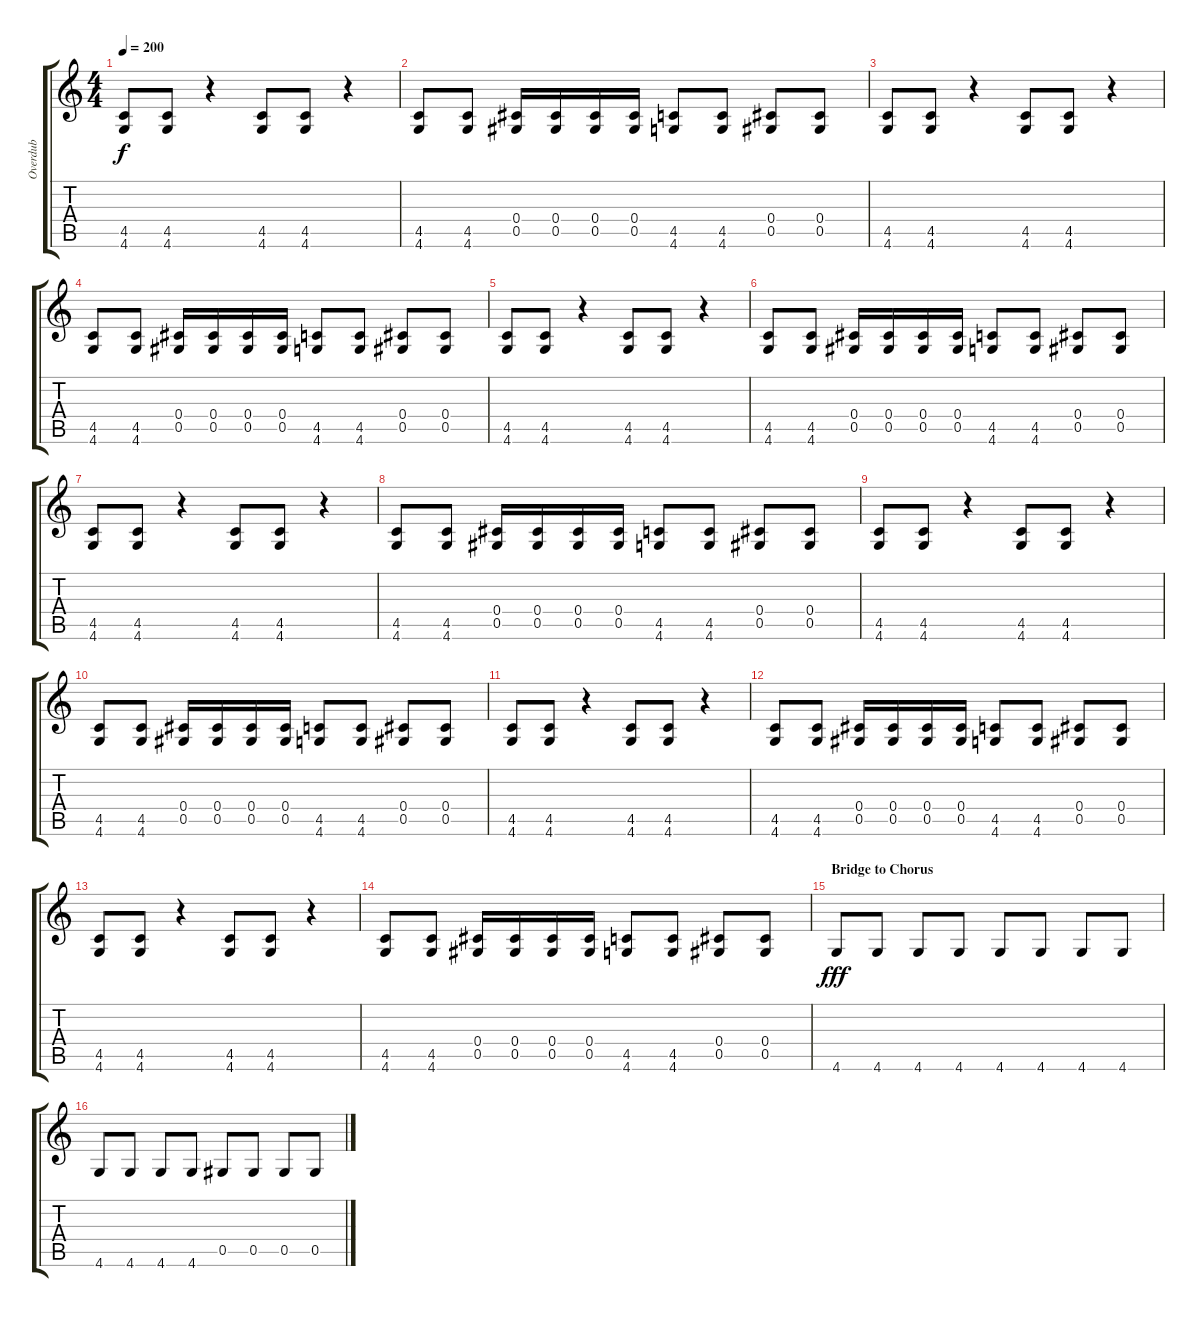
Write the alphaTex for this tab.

\track ("Overdub" "Overdub") {instrument overdrivenguitar}
\staff {score tabs}
\tuning (Eb4 Bb3 Gb3 Db3 Ab2 Eb2) {hide}
\ts (4 4)
\tempo 200
\clef g2
\ks c
(4.5 4.6).8{dy f} (4.5 4.6).8 r.4 (4.5 4.6).8 (4.5 4.6).8 r.4 |
(4.5 4.6).8 (4.5 4.6).8 (0.4 0.5).16 (0.4 0.5).16 (0.4 0.5).16 (0.4 0.5).16 (4.5 4.6).8 (4.5 4.6).8 (0.4 0.5).8 (0.4 0.5).8 |
(4.5 4.6).8 (4.5 4.6).8 r.4 (4.5 4.6).8 (4.5 4.6).8 r.4 |
(4.5 4.6).8 (4.5 4.6).8 (0.4 0.5).16 (0.4 0.5).16 (0.4 0.5).16 (0.4 0.5).16 (4.5 4.6).8 (4.5 4.6).8 (0.4 0.5).8 (0.4 0.5).8 |
(4.5 4.6).8 (4.5 4.6).8 r.4 (4.5 4.6).8 (4.5 4.6).8 r.4 |
(4.5 4.6).8 (4.5 4.6).8 (0.4 0.5).16 (0.4 0.5).16 (0.4 0.5).16 (0.4 0.5).16 (4.5 4.6).8 (4.5 4.6).8 (0.4 0.5).8 (0.4 0.5).8 |
(4.5 4.6).8 (4.5 4.6).8 r.4 (4.5 4.6).8 (4.5 4.6).8 r.4 |
(4.5 4.6).8 (4.5 4.6).8 (0.4 0.5).16 (0.4 0.5).16 (0.4 0.5).16 (0.4 0.5).16 (4.5 4.6).8 (4.5 4.6).8 (0.4 0.5).8 (0.4 0.5).8 |
(4.5 4.6).8 (4.5 4.6).8 r.4 (4.5 4.6).8 (4.5 4.6).8 r.4 |
(4.5 4.6).8 (4.5 4.6).8 (0.4 0.5).16 (0.4 0.5).16 (0.4 0.5).16 (0.4 0.5).16 (4.5 4.6).8 (4.5 4.6).8 (0.4 0.5).8 (0.4 0.5).8 |
(4.5 4.6).8 (4.5 4.6).8 r.4 (4.5 4.6).8 (4.5 4.6).8 r.4 |
(4.5 4.6).8 (4.5 4.6).8 (0.4 0.5).16 (0.4 0.5).16 (0.4 0.5).16 (0.4 0.5).16 (4.5 4.6).8 (4.5 4.6).8 (0.4 0.5).8 (0.4 0.5).8 |
(4.5 4.6).8 (4.5 4.6).8 r.4 (4.5 4.6).8 (4.5 4.6).8 r.4 |
(4.5 4.6).8 (4.5 4.6).8 (0.4 0.5).16 (0.4 0.5).16 (0.4 0.5).16 (0.4 0.5).16 (4.5 4.6).8 (4.5 4.6).8 (0.4 0.5).8 (0.4 0.5).8 |
\section ("" "Bridge to Chorus")
4.6.8{dy fff} 4.6.8 4.6.8 4.6.8 4.6.8 4.6.8 4.6.8 4.6.8 |
4.6.8 4.6.8 4.6.8 4.6.8 0.5.8 0.5.8 0.5.8 0.5.8
